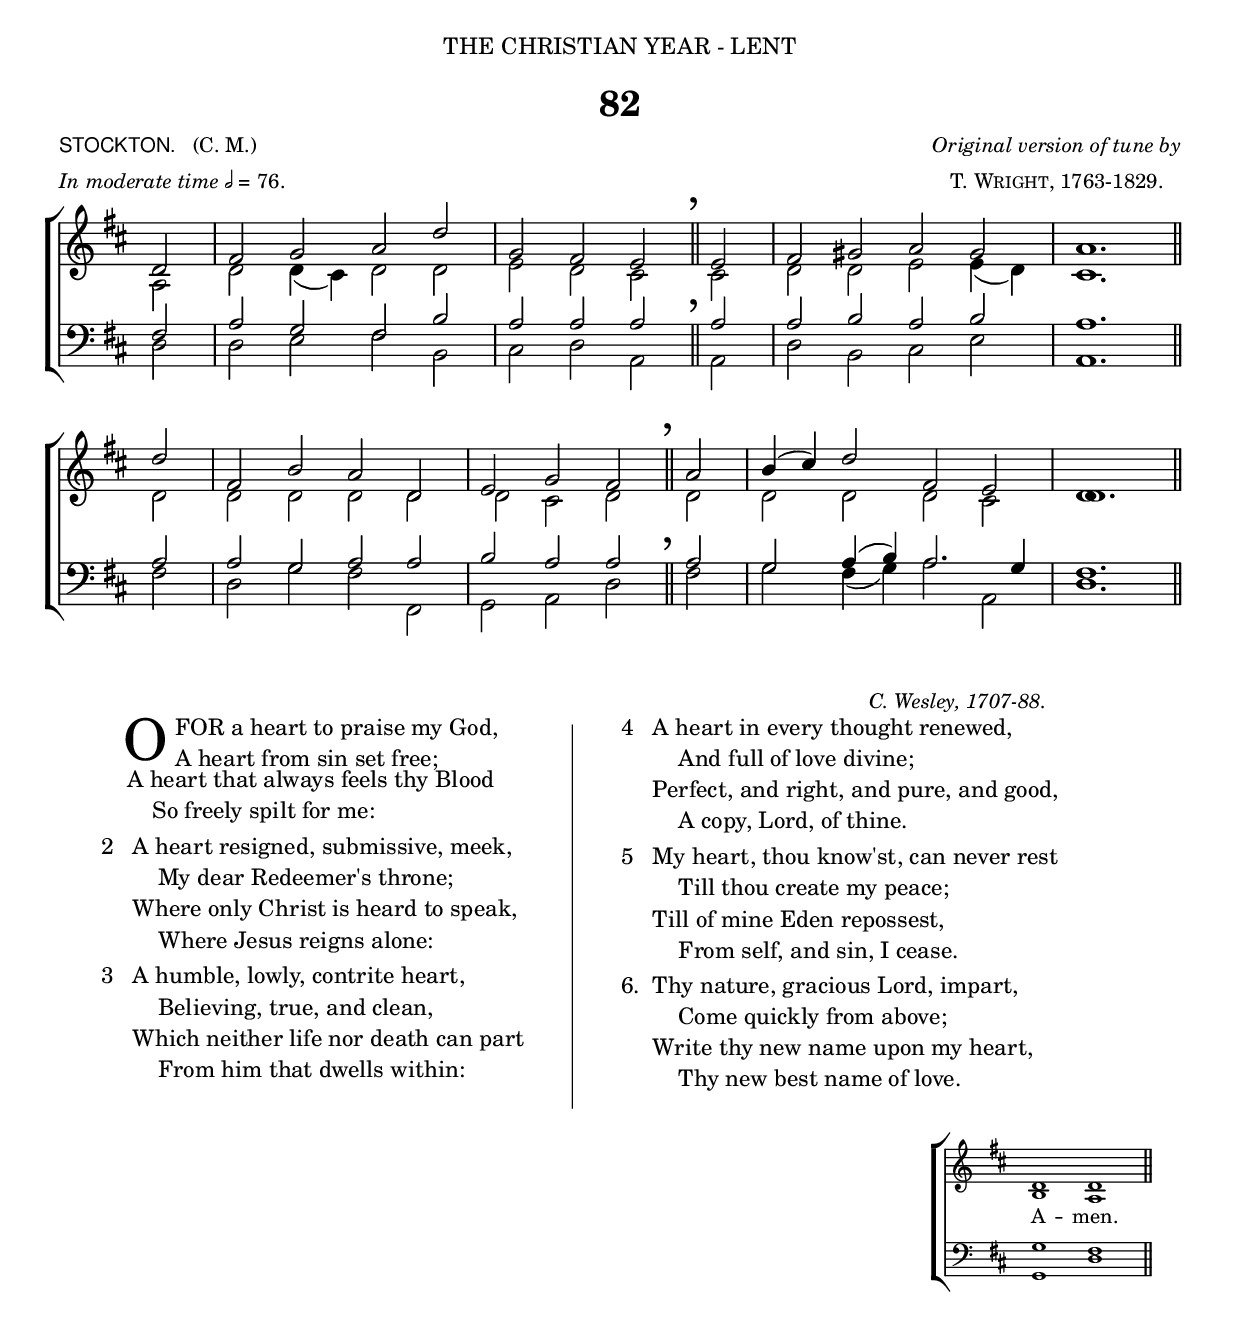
%%% 146png
%%% Hymn 82 Stockton O For a heart to praise my God
%%% Version 1

\version "2.10"

\header {
  dedication = \markup { \center-align { "THE CHRISTIAN YEAR - LENT"
		\hspace #0.1 }}	
  title = "82"
  meter = \markup { \small {\column {  \line { \sans {"STOCKTON."} \hspace #1 \roman {"(C. M.)"}}
                                       \line { \italic {In moderate time} \fontsize #-5 \general-align #Y #DOWN \note #"2" #1 = 76.}
                                  }
                  }}
 
  arranger =  \markup { \small {\center-align {
		            \line{ \italic "Original version of tune by" }
			    \line { \smallCaps "T. Wright, 1763-1829."  }
  		} } }
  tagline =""
}

%%%%%%%%%%%%%%%%%%%%%%%%%%%%%%% Macros

%%% generates the breathmarks
breathmark = { \override Score.RehearsalMark #'break-visibility = #begin-of-line-invisible
	\override Score.RehearsalMark #'Y-offset = #'4.0
	\override Score.RehearsalMark #'X-offset = #'-0.5
	\mark \markup {\fontsize #4 ","}
}

%%%%%%%%%%%%%%%%%%%%%%%%%%%%%%% End of Macro Definitions


%%% SATB Voices

global = {
  \time 4/2
  \key d \major
  \set Staff.midiInstrument = "church organ"
}

soprano = \relative c' { 
  \partial 2 d2 | fis g a d | g, fis e \breathmark \bar "||" e | fis gis a gis | a1. \bar "||" \break
  d2 | fis, b a d, | e g fis \breathmark \bar "||" a | b4( cis) d2 fis, e | \once \override Dots #'transparent = ##t d1. \bar "||"
}

alto = \relative c' { 
  a2 | d2 d4( cis4) d2 d | e d cis \bar "||" cis | d d e e4( d4) | cis1. \bar "||"
  d2 | d d d d | d cis d \bar "||" d | d d d cis | \once \override NoteColumn #'force-hshift = #-0.02 d1. \bar "||" 
}

tenor = \relative c { \clef bass
        \override Staff.NoteCollision #'merge-differently-dotted = ##t	
  fis2 | a g fis b | a a a \bar "||" a | a b a b | a1. \bar "||"
  a2 | a g a a | b a a \bar "||" a | g a4( b4) a2. g4 | fis1. \bar "||"
}

bass = \relative c { \clef bass
  d2 | d e fis b, | cis d a \bar "||" a | d b cis e | a,1. \bar "||"
  fis'2 | d g fis fis, | g a d \bar "||" fis | g fis4( g) a2 a, | d1. \bar "||" 
}

#(ly:set-option 'point-and-click #f)

\paper {
  #(set-paper-size "a4")
%  annotate-spacing = ##t
  print-page-number = ##f
  ragged-last-bottom = ##t
  ragged-bottom = ##t
}


\book {

%%% Score block	
	
\score{
\new ChoirStaff	
<<
	\context Staff = upper << 
	\context Voice = sopranos { \voiceOne \global \soprano }
	\context Voice = altos    { \voiceTwo \global \alto }
	                      >>
	\context Staff = lower <<
	\context Voice = tenors { \voiceOne \global \tenor }
	\context Voice = basses { \voiceTwo \global \bass }
			        >>
>>
\layout {
		indent=0
		\context { \Score \remove "Bar_number_engraver" }
		\context { \Staff \remove "Time_signature_engraver" }
		\context { \Score \remove "Mark_engraver"  }
                \context { \Staff \consists "Mark_engraver"  }
	} %%% close layout

%%% Hymn Midi	

\midi { \context { \Score tempoWholesPerMinute = #(ly:make-moment 76 2)}} 

} %%% Score bracket

%%% Lyrics titles

\markup { \small {  \hspace #78 \italic {"C. Wesley, 1707-88."} } }  

%%% Lyrics, in 2 columns with separator line, 3 verses per column

\markup { \hspace #4   %%add space as necc. to center the entire block of lyrics
          \column { %%% super column comprising 3 columns and separator line
	    \line { %% a master line of 3 columns, two for lyrics and one column of a separator line
		\column { %% column 1
	                 \column { %%verse 1 is a column of 2 lines  
	                  \line { \hspace #2.2 \column { \lower #2.4 \fontsize #8 "O" }   %%Drop Cap goes here
				  \hspace #-1.2    %% adjust this if other letters are too far from Drop Cap
				  \column  { \raise #0.0 "  FOR a heart to praise my God,"
			                                "  A heart from sin set free;" } }  
	                  \line {  \hspace #2.5  %%adjust hspace until this line left edge is flush with Drop Cap
				   \lower  #1.56  %%adjust this until the line spacing looks right
				   \column {   
					   "A heart that always feels thy Blood"
					   "    So freely spilt for me:"
			  		}}
			       
			           } %%% finish verse 1
		        \hspace #1 
           		\line { "2  "
			   \column {	     
				   "A heart resigned, submissive, meek,"
				   "    My dear Redeemer's throne;"
				   "Where only Christ is heard to speak,"
				   "    Where Jesus reigns alone:"
			}}
			\hspace #1 
           		\line { "3  "
			   \column {	     
				   "A humble, lowly, contrite heart,"
				   "    Believing, true, and clean,"
				   "Which neither life nor death can part"
				   "    From him that dwells within:"
			}}
		}  %% finish Page column 1
		
	\hspace #4 %%adds horizontal space columns 1 and 2   
			   
	\column { \filled-box #'(0.0 . 0.1) #'( -36 . 1) #0 }   %%% Column 2. This is the line dviding the columns 1 and 3. 
			   	   
	\hspace #4 %%adds horizontal space between columns 2 and 3	
	
	\column { %%start page column 3		
 
           		\line { "4  "
			  \column {	     
				  "A heart in every thought renewed,"
				  "    And full of love divine;"
				  "Perfect, and right, and pure, and good,"
				  "    A copy, Lord, of thine."
			}}
		        \hspace #1 
           		\line {"5  "
			  \column {	     
				  "My heart, thou know'st, can never rest"
				  "    Till thou create my peace;"
				  "Till of mine Eden repossest,"
				  "    From self, and sin, I cease."
			}}
			\hspace #1 
           		\line {"6. "
			  \column {	     
				  "Thy nature, gracious Lord, impart,"
				  "    Come quickly from above;"
				  "Write thy new name upon my heart,"
				  "    Thy new best name of love."
			}}
	    } %%% end column 3
     } %%% end master-line
   } %%% super column bracket
} %%% lyrics markup bracket

%%% Amen score block
\score{
  \new ChoirStaff
   <<
        \context Staff = upper \with { fontSize = #-3  \override StaffSymbol #'staff-space = #(magstep -2) }  
	                      << 
	\context Voice = "sopranos" { \relative c' { \clef treble \global \voiceOne d1 d1  \bar "||" }}
	\context Voice = "altos"    { \relative c' { \clef treble \global \voiceTwo b1 a1 \bar "||" }}
	                      >>
			  
	\context Lyrics \lyricsto "altos" {\override LyricText #'font-size = #-1  A -- men. }
	
	\context Staff = lower \with { fontSize = #-3  \override StaffSymbol #'staff-space = #(magstep -2) }  
	                       << 
	\context Voice = "tenors" { \relative c { \clef bass \global \voiceThree g'1 fis1 \bar "||" }}
	\context Voice = "basses" { \relative c { \clef bass \global \voiceFour  g1 d'1 \bar "||" }}
			        >> 
  >>			      
\header { breakbefore = ##f piece = " " opus = " " }

\layout { 
	\context { \Score timing = ##f }
	ragged-right = ##t
	indent = 15\cm
	\context { \Staff \remove Time_signature_engraver }

       } %%% close layout

%%% Amen Midi
\midi { \context { \Score tempoWholesPerMinute = #(ly:make-moment 76 2) }} 

}


} %%% book bracket